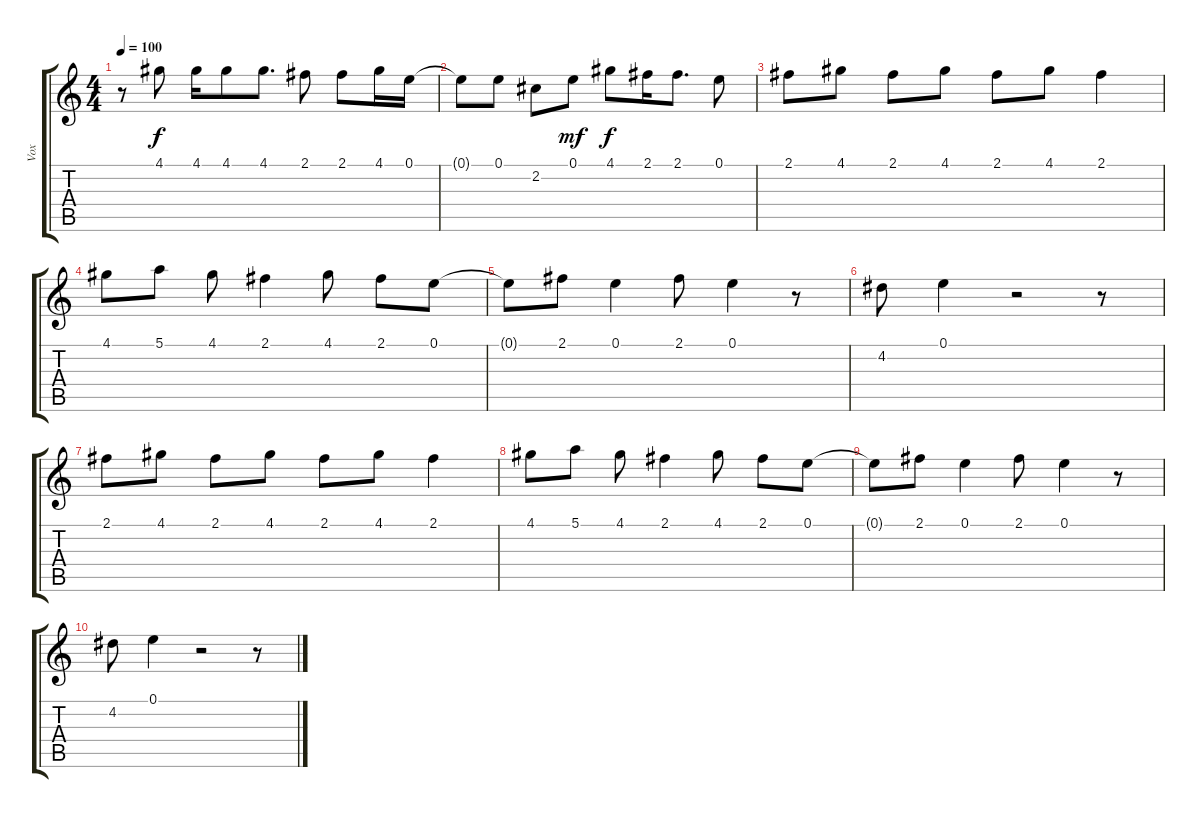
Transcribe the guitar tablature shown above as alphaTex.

\track ("Vox" "Vox") {instrument acousticguitarsteel}
\staff {score tabs}
\tuning (E4 B3 G3 D3 A2 E2) {hide}
\ts (4 4)
\tempo 100
\clef g2
\ks c
r.8{dy f} 4.1.8 4.1.16 4.1.8 4.1.8{d} 2.1.8 2.1.8 4.1.16 0.1.16 |
0.1{t}.8 0.1.8 2.2.8 0.1.8{dy mf} 4.1.8{dy f} 2.1.16 2.1.8{d} 0.1.8 |
2.1.8{volume 13} 4.1.8 2.1.8 4.1.8 2.1.8 4.1.8 2.1.4 |
4.1.8 5.1.8 4.1.8 2.1.4 4.1.8 2.1.8 0.1.8 |
0.1{t}.8 2.1.8 0.1.4 2.1.8 0.1.4 r.8 |
4.2.8 0.1.4 r.2 r.8 |
2.1.8 4.1.8 2.1.8 4.1.8 2.1.8 4.1.8 2.1.4 |
4.1.8 5.1.8 4.1.8 2.1.4 4.1.8 2.1.8 0.1.8 |
0.1{t}.8 2.1.8 0.1.4 2.1.8 0.1.4 r.8 |
4.2.8 0.1.4 r.2 r.8
